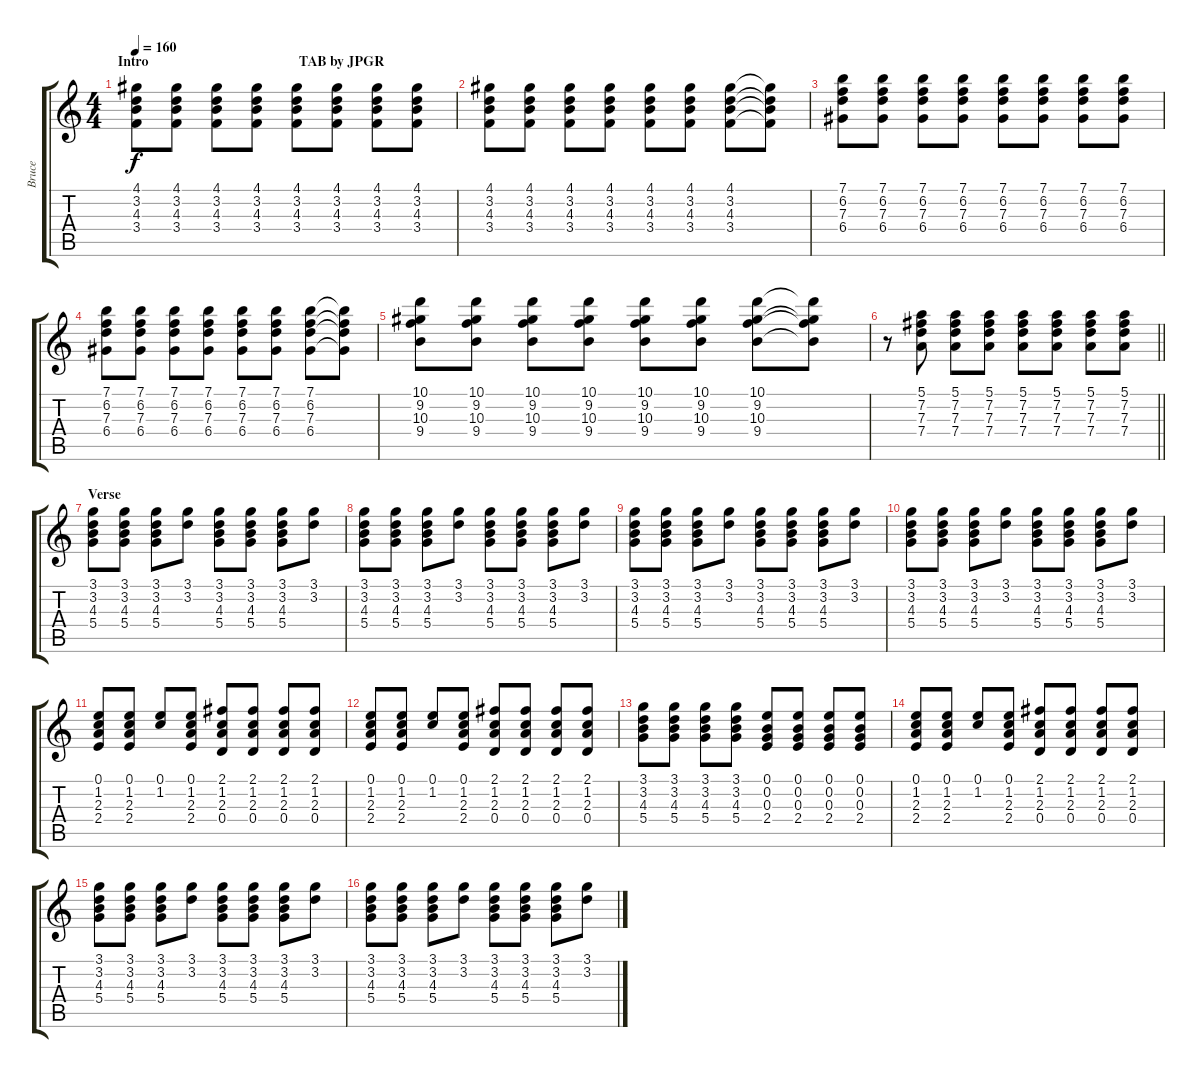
\track ("Bruce" "Bruce") {instrument electricguitarclean}
\staff {score tabs}
\tuning (E4 B3 G3 D3 A2 E2) {hide}
\ts (4 4)
\section ("" "Intro                                           TAB by JPGR")
\tempo 160
\clef g2
\ks c
(4.1 3.2 4.3 3.4).8{dy f volume 13 instrument electricguitarclean} (4.1 3.2 4.3 3.4).8 (4.1 3.2 4.3 3.4).8 (4.1 3.2 4.3 3.4).8 (4.1 3.2 4.3 3.4).8 (4.1 3.2 4.3 3.4).8 (4.1 3.2 4.3 3.4).8 (4.1 3.2 4.3 3.4).8 |
(4.1 3.2 4.3 3.4).8 (4.1 3.2 4.3 3.4).8 (4.1 3.2 4.3 3.4).8 (4.1 3.2 4.3 3.4).8 (4.1 3.2 4.3 3.4).8 (4.1 3.2 4.3 3.4).8 (4.1 3.2 4.3 3.4).8 (4.1{t} 3.2{t} 4.3{t} 3.4{t}).8 |
(7.1 6.2 7.3 6.4).8 (7.1 6.2 7.3 6.4).8 (7.1 6.2 7.3 6.4).8 (7.1 6.2 7.3 6.4).8 (7.1 6.2 7.3 6.4).8 (7.1 6.2 7.3 6.4).8 (7.1 6.2 7.3 6.4).8 (7.1 6.2 7.3 6.4).8 |
(7.1 6.2 7.3 6.4).8 (7.1 6.2 7.3 6.4).8 (7.1 6.2 7.3 6.4).8 (7.1 6.2 7.3 6.4).8 (7.1 6.2 7.3 6.4).8 (7.1 6.2 7.3 6.4).8 (7.1 6.2 7.3 6.4).8 (7.1{t} 6.2{t} 7.3{t} 6.4{t}).8 |
(10.1 9.2 10.3 9.4).8 (10.1 9.2 10.3 9.4).8 (10.1 9.2 10.3 9.4).8 (10.1 9.2 10.3 9.4).8 (10.1 9.2 10.3 9.4).8 (10.1 9.2 10.3 9.4).8 (10.1 9.2 10.3 9.4).8 (10.1{t} 9.2{t} 10.3{t} 9.4{t}).8 |
\barLineRight lightlight
r.8 (5.1 7.2 7.3 7.4).8 (5.1 7.2 7.3 7.4).8 (5.1 7.2 7.3 7.4).8 (5.1 7.2 7.3 7.4).8 (5.1 7.2 7.3 7.4).8 (5.1 7.2 7.3 7.4).8 (5.1 7.2 7.3 7.4).8 |
\section ("" "Verse")
(3.1 3.2 4.3 5.4).8{volume 10 instrument electricguitarclean} (3.1 3.2 4.3 5.4).8 (3.1 3.2 4.3 5.4).8 (3.1 3.2).8 (3.1 3.2 4.3 5.4).8 (3.1 3.2 4.3 5.4).8 (3.1 3.2 4.3 5.4).8 (3.1 3.2).8 |
(3.1 3.2 4.3 5.4).8 (3.1 3.2 4.3 5.4).8 (3.1 3.2 4.3 5.4).8 (3.1 3.2).8 (3.1 3.2 4.3 5.4).8 (3.1 3.2 4.3 5.4).8 (3.1 3.2 4.3 5.4).8 (3.1 3.2).8 |
(3.1 3.2 4.3 5.4).8 (3.1 3.2 4.3 5.4).8 (3.1 3.2 4.3 5.4).8 (3.1 3.2).8 (3.1 3.2 4.3 5.4).8 (3.1 3.2 4.3 5.4).8 (3.1 3.2 4.3 5.4).8 (3.1 3.2).8 |
(3.1 3.2 4.3 5.4).8 (3.1 3.2 4.3 5.4).8 (3.1 3.2 4.3 5.4).8 (3.1 3.2).8 (3.1 3.2 4.3 5.4).8 (3.1 3.2 4.3 5.4).8 (3.1 3.2 4.3 5.4).8 (3.1 3.2).8 |
(0.1 1.2 2.3 2.4).8 (0.1 1.2 2.3 2.4).8 (0.1 1.2).8 (0.1 1.2 2.3 2.4).8 (2.1 1.2 2.3 0.4).8 (2.1 1.2 2.3 0.4).8 (2.1 1.2 2.3 0.4).8 (2.1 1.2 2.3 0.4).8 |
(0.1 1.2 2.3 2.4).8 (0.1 1.2 2.3 2.4).8 (0.1 1.2).8 (0.1 1.2 2.3 2.4).8 (2.1 1.2 2.3 0.4).8 (2.1 1.2 2.3 0.4).8 (2.1 1.2 2.3 0.4).8 (2.1 1.2 2.3 0.4).8 |
(3.1 3.2 4.3 5.4).8 (3.1 3.2 4.3 5.4).8 (3.1 3.2 4.3 5.4).8 (3.1 3.2 4.3 5.4).8 (0.1 0.2 0.3 2.4).8 (0.1 0.2 0.3 2.4).8 (0.1 0.2 0.3 2.4).8 (0.1 0.2 0.3 2.4).8 |
(0.1 1.2 2.3 2.4).8 (0.1 1.2 2.3 2.4).8 (0.1 1.2).8 (0.1 1.2 2.3 2.4).8 (2.1 1.2 2.3 0.4).8 (2.1 1.2 2.3 0.4).8 (2.1 1.2 2.3 0.4).8 (2.1 1.2 2.3 0.4).8 |
(3.1 3.2 4.3 5.4).8 (3.1 3.2 4.3 5.4).8 (3.1 3.2 4.3 5.4).8 (3.1 3.2).8 (3.1 3.2 4.3 5.4).8 (3.1 3.2 4.3 5.4).8 (3.1 3.2 4.3 5.4).8 (3.1 3.2).8 |
(3.1 3.2 4.3 5.4).8 (3.1 3.2 4.3 5.4).8 (3.1 3.2 4.3 5.4).8 (3.1 3.2).8 (3.1 3.2 4.3 5.4).8 (3.1 3.2 4.3 5.4).8 (3.1 3.2 4.3 5.4).8 (3.1 3.2).8
